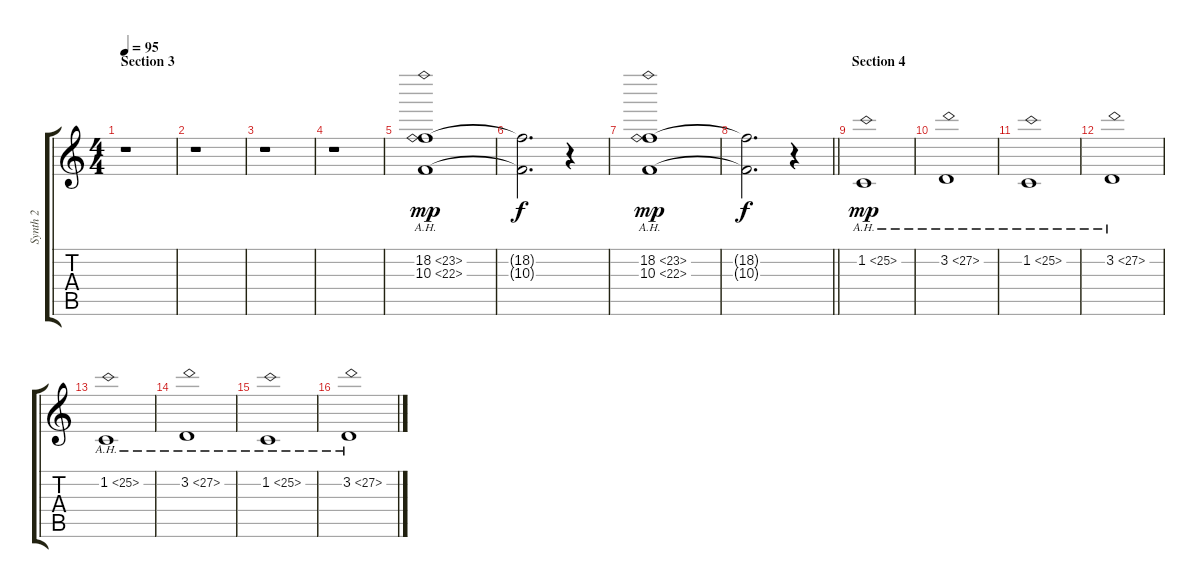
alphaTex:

\track ("Synth 2" "Synth 2") {instrument pad8sweep}
\staff {score tabs}
\tuning (E4 B3 G3 D3 A2 E2) {hide}
\ts (4 4)
\section ("" "Section 3")
\tempo 95
\clef g2
\ks c
r.1{dy f} |
r.1 |
r.1 |
r.1{volume 4} |
(18.2{ah 5} 10.3{ah 12}).1{dy mp volume 15} |
(18.2{t} 10.3{t}).2{d dy f volume 0} r.4{volume 4} |
(18.2{ah 5} 10.3{ah 12}).1{dy mp volume 15} |
\barLineRight lightlight
(18.2{t} 10.3{t}).2{d dy f volume 0} r.4 |
\section ("" "Section 4")
1.2{ah 24}.1{dy mp volume 8} |
3.2{ah 24}.1 |
1.2{ah 24}.1 |
3.2{ah 24}.1 |
1.2{ah 24}.1 |
3.2{ah 24}.1 |
1.2{ah 24}.1 |
3.2{ah 24}.1
